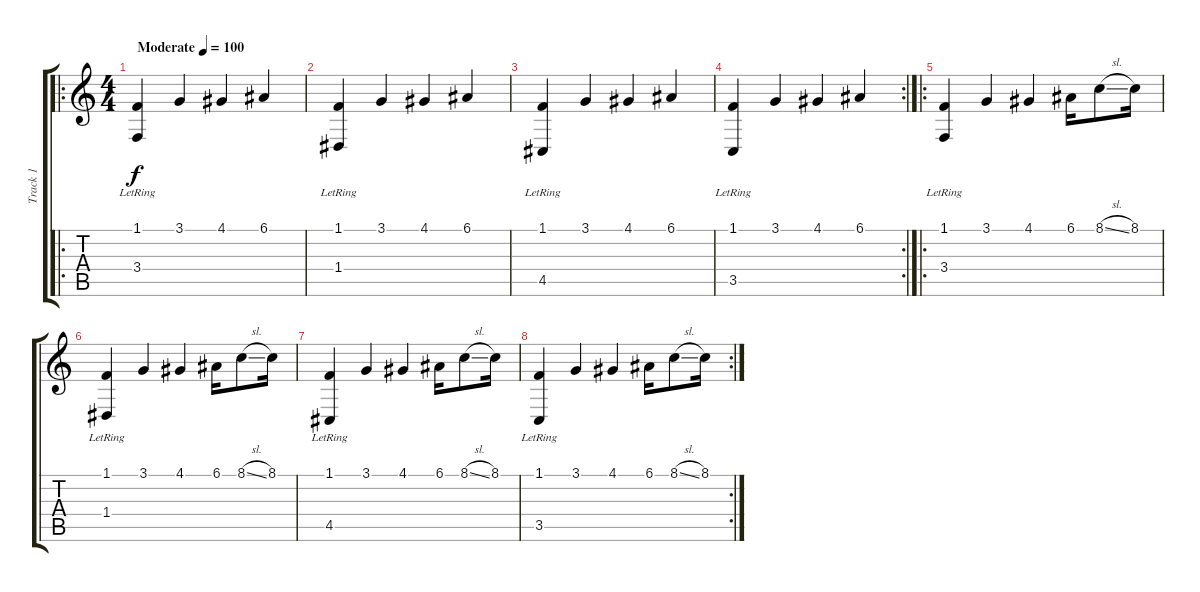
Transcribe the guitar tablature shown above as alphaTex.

\track ("Track 1" "Track 1") {instrument lead2sawtooth}
\staff {score tabs}
\tuning (E4 B3 G3 D3 A2 E2) {hide}
\ro
\ts (4 4)
\tempo (100 "Moderate")
\clef g2
\ks c
(1.1 3.4{lr}).4{dy f instrument lead2sawtooth} 3.1.4 4.1.4 6.1.4 |
(1.1 1.4{lr}).4 3.1.4 4.1.4 6.1.4 |
(1.1 4.5{lr}).4 3.1.4 4.1.4 6.1.4 |
\rc 2
(1.1 3.5{lr}).4 3.1.4 4.1.4 6.1.4 |
\ro
(1.1 3.4{lr}).4 3.1.4 4.1.4 6.1.16 8.1{sl}.8 8.1.16 |
(1.1 1.4{lr}).4 3.1.4 4.1.4 6.1.16 8.1{sl}.8 8.1.16 |
(1.1 4.5{lr}).4 3.1.4 4.1.4 6.1.16 8.1{sl}.8 8.1.16 |
\rc 2
(1.1 3.5{lr}).4 3.1.4 4.1.4 6.1.16 8.1{sl}.8 8.1.16
